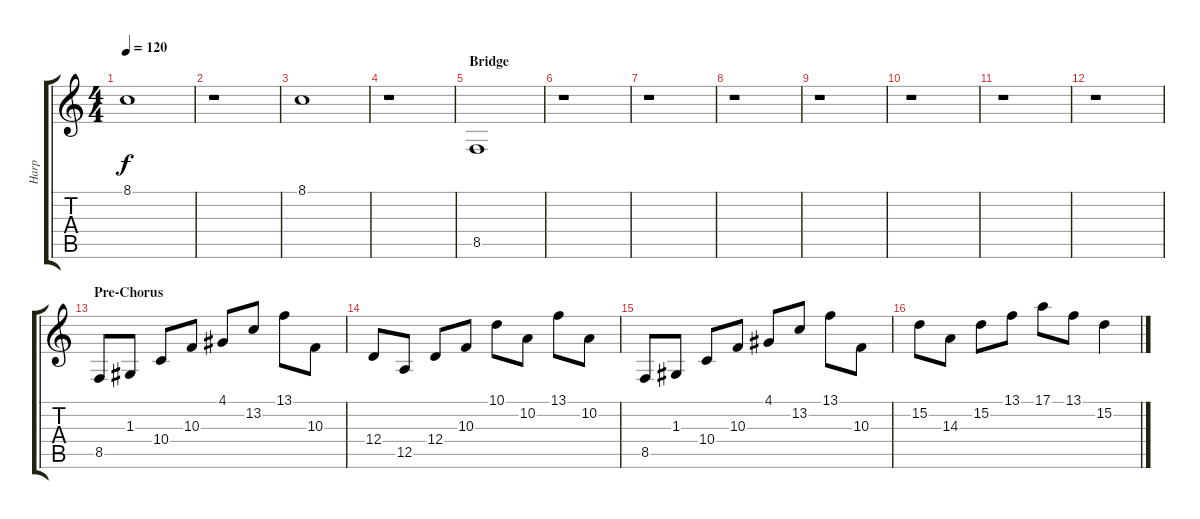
\track ("Harp" "Harp") {instrument orchestralharp}
\staff {score tabs}
\tuning (E4 B3 G3 D3 A2 E2) {hide}
\ts (4 4)
\tempo 120
\clef g2
\ks c
8.1.1{dy f} |
r.1 |
8.1.1 |
r.1 |
\section ("" "Bridge")
8.5.1 |
r.1 |
r.1 |
r.1 |
r.1 |
r.1 |
r.1 |
r.1 |
\section ("" "Pre-Chorus")
8.5.8 1.3.8 10.4.8 10.3.8 4.1.8 13.2.8 13.1.8 10.3.8 |
12.4.8 12.5.8 12.4.8 10.3.8 10.1.8 10.2.8 13.1.8 10.2.8 |
8.5.8 1.3.8 10.4.8 10.3.8 4.1.8 13.2.8 13.1.8 10.3.8 |
15.2.8 14.3.8 15.2.8 13.1.8 17.1.8 13.1.8 15.2.4
